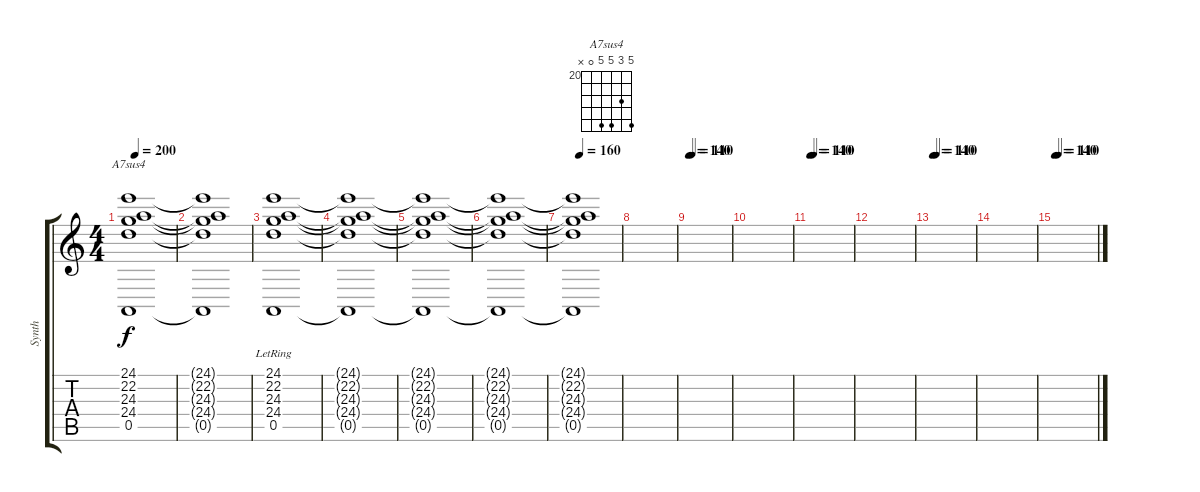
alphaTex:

\track ("Synth" "Synth") {instrument stringensemble2}
\staff {score tabs}
\tuning (E4 B3 G3 D3 A2 E2) {hide}
\chord ("A7sus4" 24 22 24 24 0 x) {firstfret 20}
\ts (4 4)
\tempo 200
\clef g2
\ks c
(24.1{t} 22.2{t} 24.3{t} 24.4{t} 0.5{t}).1{ch "A7sus4" dy f} |
(24.1{t} 22.2{t} 24.3{t} 24.4{t} 0.5{t}).1 |
(24.1{lr} 22.2 24.3 24.4 0.5).1 |
(24.1{t} 22.2{t} 24.3{t} 24.4{t} 0.5{t}).1 |
(24.1{t} 22.2{t} 24.3{t} 24.4{t} 0.5{t}).1 |
(24.1{t} 22.2{t} 24.3{t} 24.4{t} 0.5{t}).1 |
\tempo 160
(24.1{t} 22.2{t} 24.3{t} 24.4{t} 0.5{t}).1 |
|
\tempo 140
\tempo (110 0.0625)
|
|
\tempo 140
\tempo (110 0.0625)
|
|
\tempo 140
\tempo (110 0.0625)
|
|
\tempo 140
\tempo (110 0.0625)
